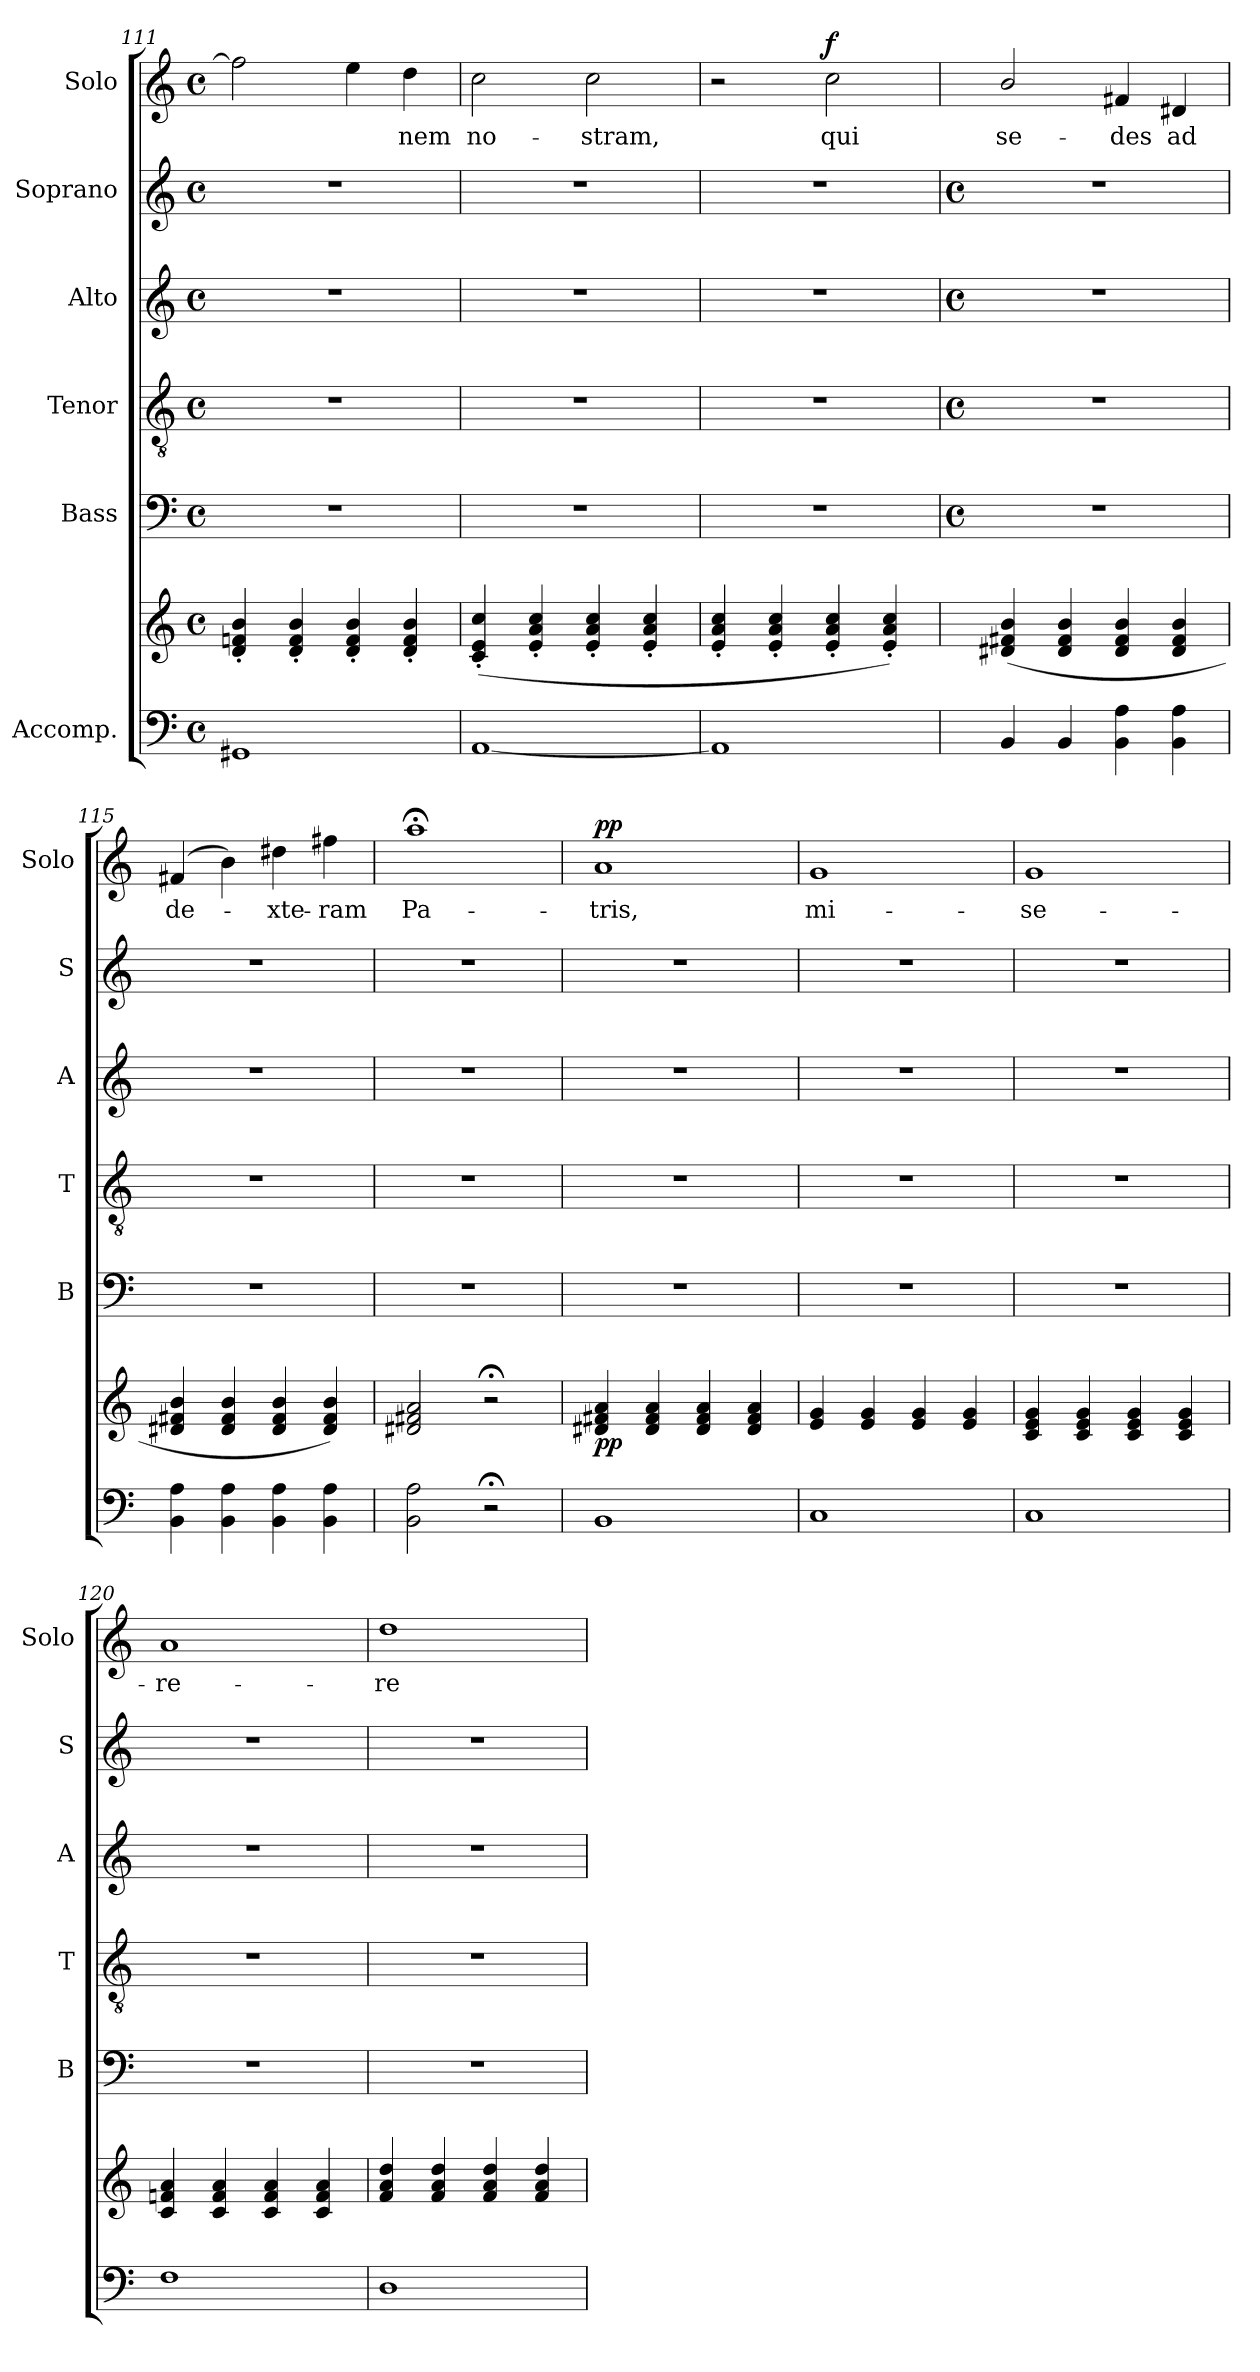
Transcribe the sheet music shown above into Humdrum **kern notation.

**kern	**kern	**dynam	**kern	**kern	**kern	**kern	**kern	**text	**dynam
*part6	*part6	*part6	*part5	*part4	*part3	*part2	*part1	*part1	*part1
*staff7	*staff6	*staff6/7	*staff5	*staff4	*staff3	*staff2	*staff1	*staff1	*staff1
*I"Accomp.	*	*	*I"Bass	*I"Tenor	*I"Alto	*I"Soprano	*I"Solo	*	*
*	*	*	*I'B	*I'T	*I'A	*I'S	*I'Solo	*	*
*clefF4	*clefG2	*	*clefF4	*clefGv2	*clefG2	*clefG2	*clefG2	*	*
*k[]	*k[]	*	*k[]	*k[]	*k[]	*k[]	*k[]	*	*
*C:	*C:	*	*C:	*C:	*C:	*C:	*C:	*	*
*M4/4	*M4/4	*	*M4/4	*M4/4	*M4/4	*M4/4	*M4/4	*	*
*met(c)	*met(c)	*	*met(c)	*met(c)	*met(c)	*met(c)	*met(c)	*	*
=111	=111	=111	=111	=111	=111	=111	=111	=111	=111
*^	*	*	*	*	*	*	*	*	*
1ryy	1GG#X	4d' 4fn' 4b'	.	1r	1r	1r	1r	2ff]	.	.
.	.	4d' 4f' 4b'	.	.	.	.	.	.	.	.
.	.	4d' 4f' 4b'	.	.	.	.	.	4ee	.	.
!	!	!	!	!	!	!	!	!	!LO:LY:b	!
.	.	4d' 4f' 4b'	.	.	.	.	.	4dd	nem	.
=112	=112	=112	=112	=112	=112	=112	=112	=112	=112	=112
!	!	!	!	!	!	!	!	!	!LO:LY:b	!
1ryy	[1AA	(<4c' 4e' 4cc'	.	1r	1r	1r	1r	2cc	no-	.
.	.	4e' 4a' 4cc'	.	.	.	.	.	.	.	.
!	!	!	!	!	!	!	!	!	!LO:LY:b	!
.	.	4e' 4a' 4cc'	.	.	.	.	.	2cc	-stram,	.
.	.	4e' 4a' 4cc'	.	.	.	.	.	.	.	.
=113	=113	=113	=113	=113	=113	=113	=113	=113	=113	=113
1ryy	1AA]	4e' 4a' 4cc'	.	1r	1r	1r	1r	2r	.	.
.	.	4e' 4a' 4cc'	.	.	.	.	.	.	.	.
!	!	!	!	!	!	!	!	!	!LO:LY:b	!LO:DY:b
.	.	4e' 4a' 4cc'	.	.	.	.	.	2cc	qui	f
.	.	4e' 4a' 4cc')	.	.	.	.	.	.	.	.
*v	*v	*	*	*	*	*	*	*	*	*
!!LO:LB:g=z
=114	=114	=114	=114	=114	=114	=114	=114	=114	=114
*	*	*	*M4/4	*M4/4	*M4/4	*M4/4	*	*	*
*	*	*	*met(c)	*met(c)	*met(c)	*met(c)	*	*	*
!	!	!	!	!	!	!	!	!LO:LY:b	!
4BB	(<4d#X 4f#X 4b	.	1r	1r	1r	1r	2b/	se-	.
4BB	4d# 4f# 4b	.	.	.	.	.	.	.	.
!	!	!	!	!	!	!	!	!LO:LY:b	!
4BB 4A	4d# 4f# 4b	.	.	.	.	.	4f#X	-des	.
!	!	!	!	!	!	!	!	!LO:LY:b	!
4BB 4A	4d# 4f# 4b	.	.	.	.	.	4d#X	ad	.
=115	=115	=115	=115	=115	=115	=115	=115	=115	=115
!	!	!	!	!	!	!	!	!LO:LY:b	!
4BB 4A	4d#X 4f#X 4b	.	1r	1r	1r	1r	(4f#X	de-	.
4BB 4A	4d# 4f# 4b	.	.	.	.	.	4b)	.	.
!	!	!	!	!	!	!	!	!LO:LY:b	!
4BB 4A	4d# 4f# 4b	.	.	.	.	.	4dd#X	xte-	.
!	!	!	!	!	!	!	!	!LO:LY:b	!
4BB 4A	4d# 4f# 4b)	.	.	.	.	.	4ff#X	-ram	.
=116	=116	=116	=116	=116	=116	=116	=116	=116	=116
!	!	!	!	!	!	!	!	!LO:LY:b	!
2BB 2A	2d#X 2f#X 2a	.	1r	1r	1r	1r	1aa;<	Pa-	.
2r;	2r;<	.	.	.	.	.	.	.	.
=117	=117	=117	=117	=117	=117	=117	=117	=117	=117
!	!	!LO:DY:b	!	!	!	!	!	!LO:LY:b	!LO:DY:b
1BB	4d#X 4f#X 4a	pp	1r	1r	1r	1r	1a	tris,	pp
.	4d# 4f# 4a	.	.	.	.	.	.	.	.
.	4d# 4f# 4a	.	.	.	.	.	.	.	.
.	4d# 4f# 4a	.	.	.	.	.	.	.	.
=118	=118	=118	=118	=118	=118	=118	=118	=118	=118
!	!	!	!	!	!	!	!	!LO:LY:b	!
1C	4e 4g	.	1r	1r	1r	1r	1g	mi-	.
.	4e 4g	.	.	.	.	.	.	.	.
.	4e 4g	.	.	.	.	.	.	.	.
.	4e 4g	.	.	.	.	.	.	.	.
=119	=119	=119	=119	=119	=119	=119	=119	=119	=119
!	!	!	!	!	!	!	!	!LO:LY:b	!
1C	4c 4e 4g	.	1r	1r	1r	1r	1g	-se-	.
.	4c 4e 4g	.	.	.	.	.	.	.	.
.	4c 4e 4g	.	.	.	.	.	.	.	.
.	4c 4e 4g	.	.	.	.	.	.	.	.
=120	=120	=120	=120	=120	=120	=120	=120	=120	=120
!	!	!	!	!	!	!	!	!LO:LY:b	!
1F	4c 4fn 4a	.	1r	1r	1r	1r	1a	-re-	.
.	4c 4f 4a	.	.	.	.	.	.	.	.
.	4c 4f 4a	.	.	.	.	.	.	.	.
.	4c 4f 4a	.	.	.	.	.	.	.	.
=121	=121	=121	=121	=121	=121	=121	=121	=121	=121
!	!	!	!	!	!	!	!	!LO:LY:b	!
1D	4f 4a 4dd	.	1r	1r	1r	1r	1dd	-re	.
.	4f 4a 4dd	.	.	.	.	.	.	.	.
.	4f 4a 4dd	.	.	.	.	.	.	.	.
.	4f 4a 4dd	.	.	.	.	.	.	.	.
=	=	=	=	=	=	=	=	=	=
*-	*-	*-	*-	*-	*-	*-	*-	*-	*-
